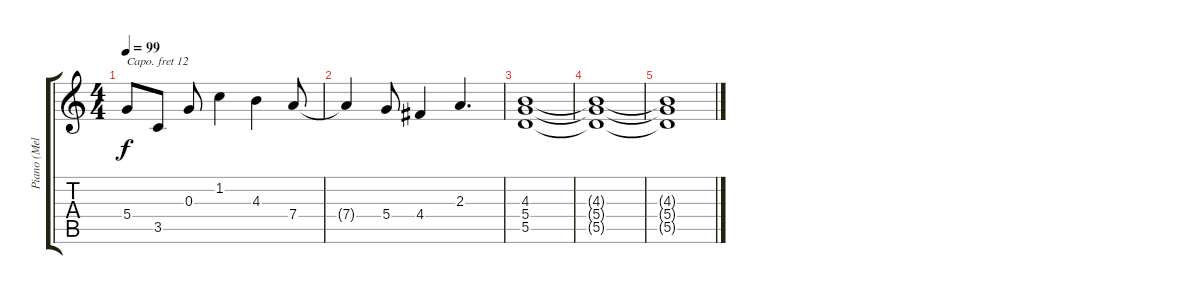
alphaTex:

\track ("Piano (Melody)" "Piano (Mel") {instrument acousticgrandpiano}
\staff {score tabs}
\capo 12
\tuning (E4 B3 G3 D3 A2 E2) {hide}
\ts (4 4)
\tempo 99
\clef g2
\ks c
5.4{t}.8{dy f} 3.5.8 0.3.8 1.2.4 4.3.4 7.4.8 |
7.4{t}.4 5.4.8 4.4.4 2.3.4{d} |
(4.3 5.4 5.5).1{volume 0} |
(4.3{t} 5.4{t} 5.5{t}).1 |
(4.3{t} 5.4{t} 5.5{t}).1
